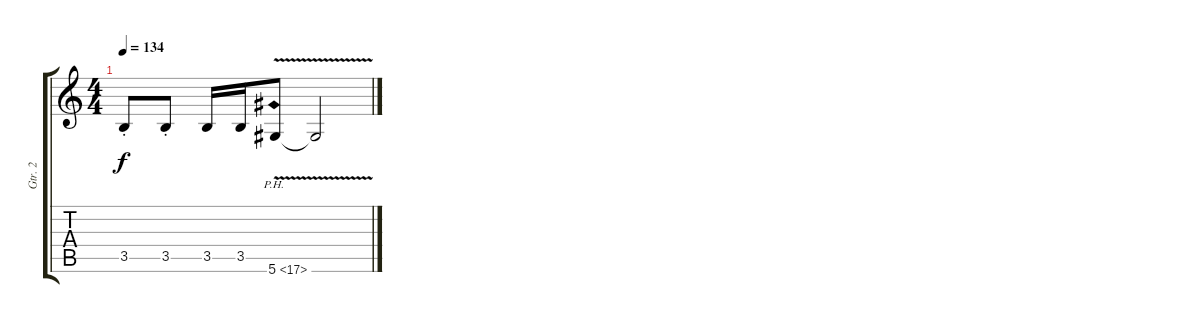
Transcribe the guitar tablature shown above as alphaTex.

\track ("Gtr. 2" "Gtr. 2") {instrument distortionguitar}
\staff {score tabs}
\tuning (Eb4 Bb3 Gb3 Db3 Ab2 Eb2) {hide}
\ts (4 4)
\tempo 134
\clef g2
\ks c
3.5{st}.8{dy f} 3.5{st}.8 3.5.16 3.5.16 5.6{ph 12 v}.8 5.6{t}.2
